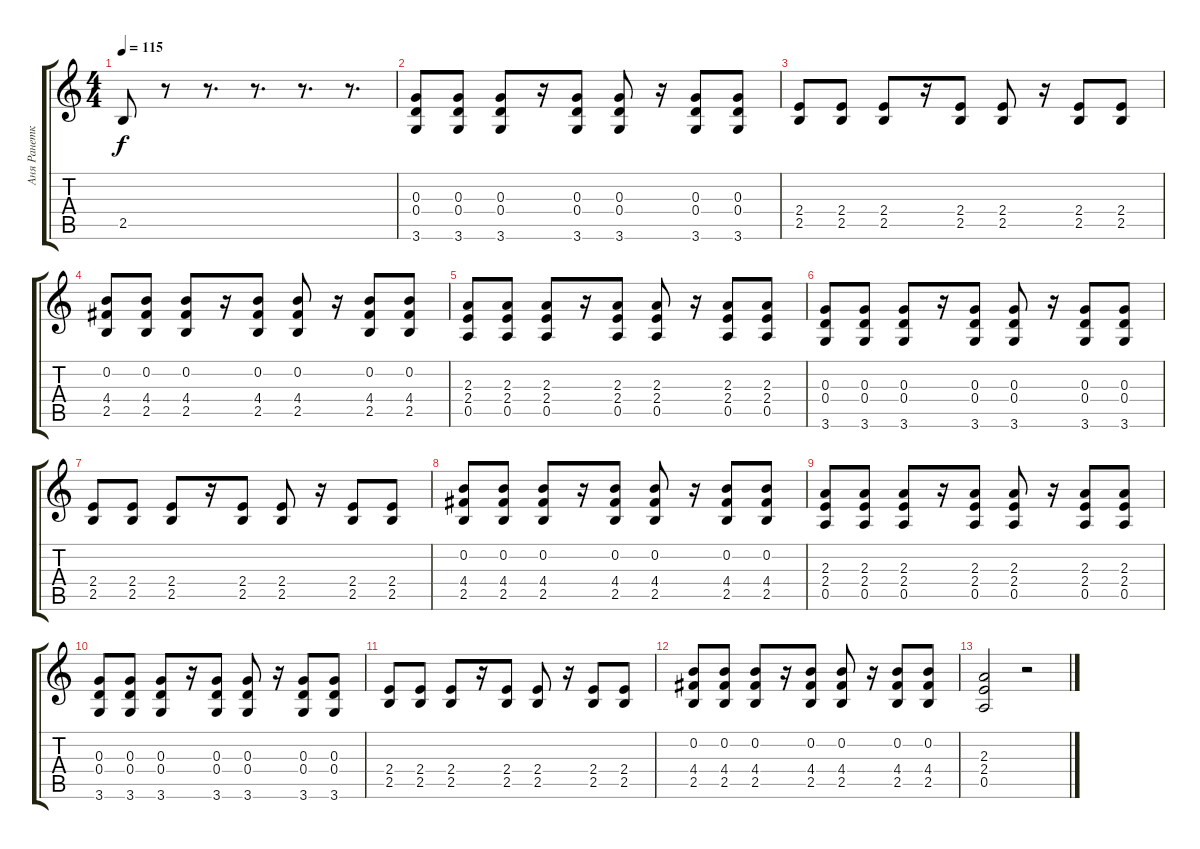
\track ("Аня Ранетка" "Аня Ранетк") {instrument distortionguitar}
\staff {score tabs}
\tuning (E4 B3 G3 D3 A2 E2) {hide}
\ts (4 4)
\tempo 115
\clef g2
\ks c
2.5.8{dy f} r.8 r.8{d} r.8{d} r.8{d} r.8{d} |
(0.3 0.4 3.6).8 (0.3 0.4 3.6).8 (0.3 0.4 3.6).8 r.16 (0.3 0.4 3.6).8 (0.3 0.4 3.6).8 r.16 (0.3 0.4 3.6).8 (0.3 0.4 3.6).8 |
(2.4 2.5).8 (2.4 2.5).8 (2.4 2.5).8 r.16 (2.4 2.5).8 (2.4 2.5).8 r.16 (2.4 2.5).8 (2.4 2.5).8 |
(0.2 4.4 2.5).8 (0.2 4.4 2.5).8 (0.2 4.4 2.5).8 r.16 (0.2 4.4 2.5).8 (0.2 4.4 2.5).8 r.16 (0.2 4.4 2.5).8 (0.2 4.4 2.5).8 |
(2.3 2.4 0.5).8 (2.3 2.4 0.5).8 (2.3 2.4 0.5).8 r.16 (2.3 2.4 0.5).8 (2.3 2.4 0.5).8 r.16 (2.3 2.4 0.5).8 (2.3 2.4 0.5).8 |
(0.3 0.4 3.6).8 (0.3 0.4 3.6).8 (0.3 0.4 3.6).8 r.16 (0.3 0.4 3.6).8 (0.3 0.4 3.6).8 r.16 (0.3 0.4 3.6).8 (0.3 0.4 3.6).8 |
(2.4 2.5).8 (2.4 2.5).8 (2.4 2.5).8 r.16 (2.4 2.5).8 (2.4 2.5).8 r.16 (2.4 2.5).8 (2.4 2.5).8 |
(0.2 4.4 2.5).8 (0.2 4.4 2.5).8 (0.2 4.4 2.5).8 r.16 (0.2 4.4 2.5).8 (0.2 4.4 2.5).8 r.16 (0.2 4.4 2.5).8 (0.2 4.4 2.5).8 |
(2.3 2.4 0.5).8 (2.3 2.4 0.5).8 (2.3 2.4 0.5).8 r.16 (2.3 2.4 0.5).8 (2.3 2.4 0.5).8 r.16 (2.3 2.4 0.5).8 (2.3 2.4 0.5).8 |
(0.3 0.4 3.6).8 (0.3 0.4 3.6).8 (0.3 0.4 3.6).8 r.16 (0.3 0.4 3.6).8 (0.3 0.4 3.6).8 r.16 (0.3 0.4 3.6).8 (0.3 0.4 3.6).8 |
(2.4 2.5).8 (2.4 2.5).8 (2.4 2.5).8 r.16 (2.4 2.5).8 (2.4 2.5).8 r.16 (2.4 2.5).8 (2.4 2.5).8 |
(0.2 4.4 2.5).8 (0.2 4.4 2.5).8 (0.2 4.4 2.5).8 r.16 (0.2 4.4 2.5).8 (0.2 4.4 2.5).8 r.16 (0.2 4.4 2.5).8 (0.2 4.4 2.5).8 |
(2.3 2.4 0.5).2 r.2
